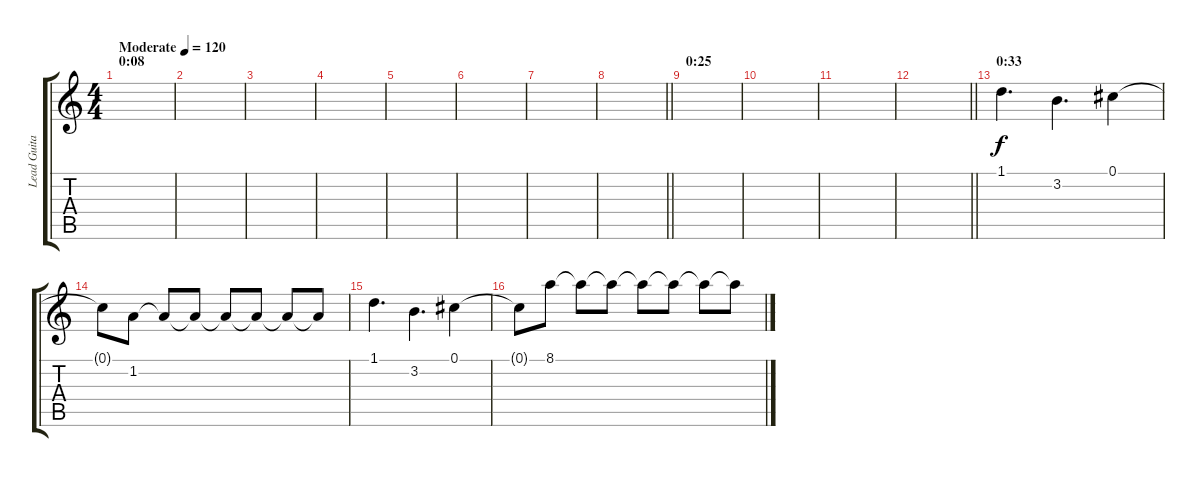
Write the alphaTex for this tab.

\track ("Lead Guitar" "Lead Guita") {instrument distortionguitar}
\staff {score tabs}
\tuning (Db4 Ab3 E3 B2 Gb2 B1) {hide}
\ts (4 4)
\section ("" "0:08")
\tempo (120 "Moderate")
\clef g2
\ks c
|
|
|
|
|
|
|
\barLineRight lightlight
|
\section ("" "0:25")
|
|
|
\barLineRight lightlight
|
\section ("" "0:33")
1.1.4{d} 3.2.4{d} 0.1.4 |
0.1{t}.8 1.2.8 1.2{t}.8 1.2{t}.8 1.2{t}.8 1.2{t}.8 1.2{t}.8 1.2{t}.8 |
1.1.4{d} 3.2.4{d} 0.1.4 |
0.1{t}.8 8.1.8 8.1{t}.8 8.1{t}.8 8.1{t}.8 8.1{t}.8 8.1{t}.8 8.1{t}.8
